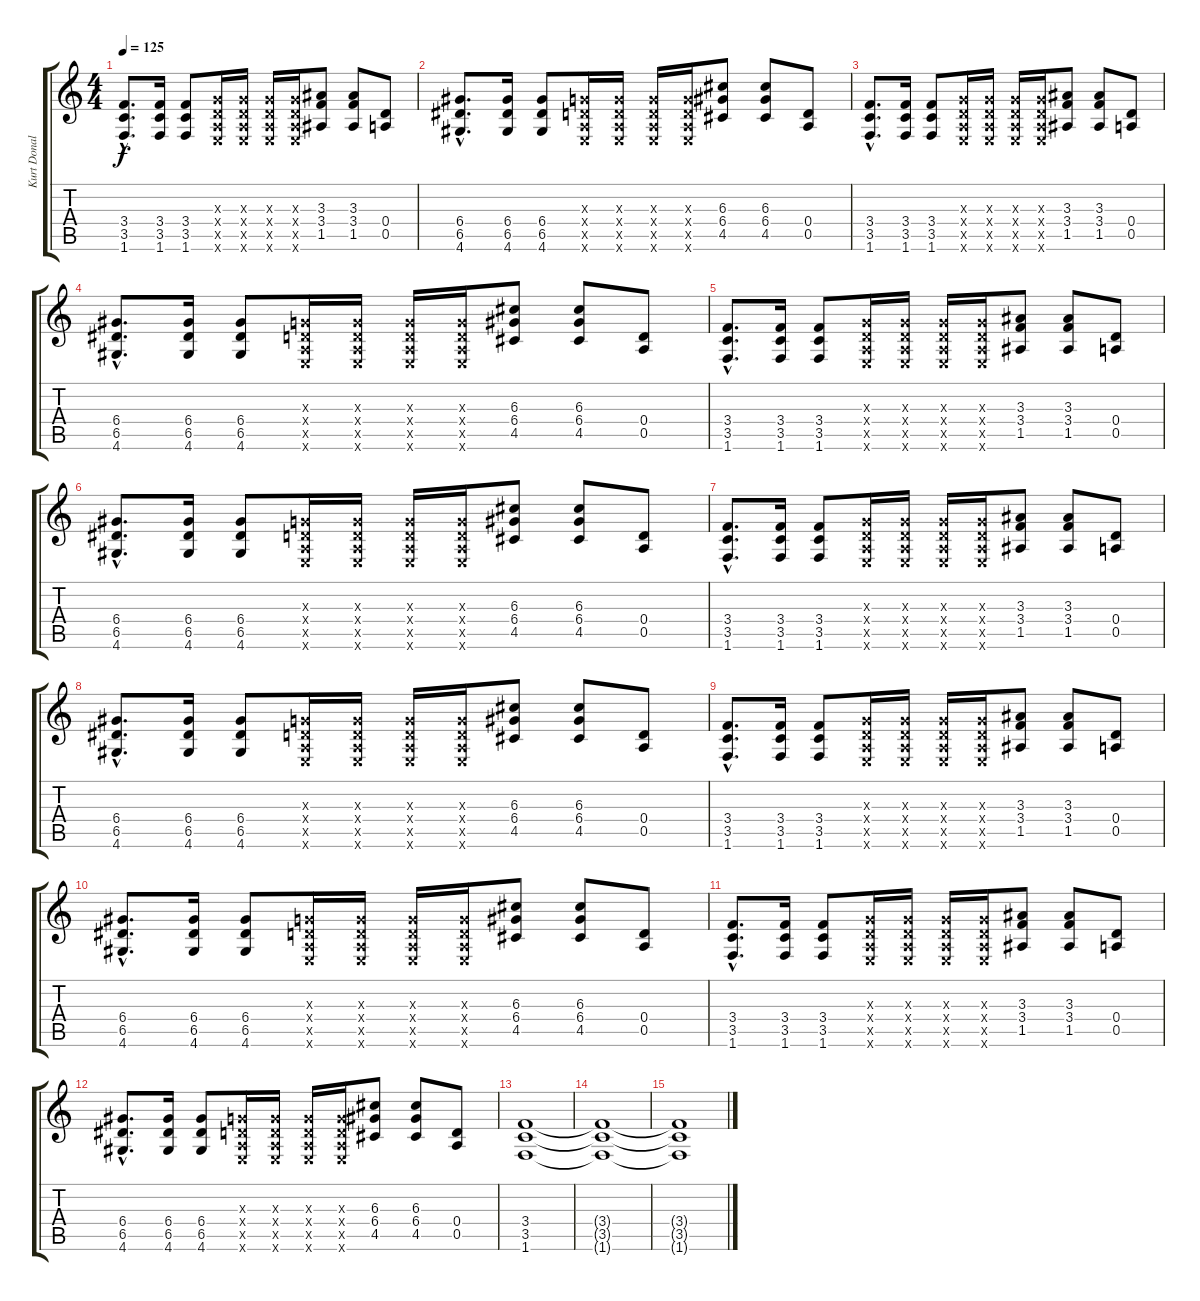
\track ("Kurt Donald Cobain (Guitare)" "Kurt Donal") {instrument electricguitarclean}
\staff {score tabs}
\tuning (E4 B3 G3 D3 A2 E2) {hide}
\ts (4 4)
\tempo 125
\clef g2
\ks c
(3.4{hac} 3.5{hac} 1.6{hac}).8{d dy f} (3.4 3.5 1.6).16 (3.4 3.5 1.6).8 (0.3{x} 0.4{x} 0.5{x} 0.6{x}).16 (0.3{x} 0.4{x} 0.5{x} 0.6{x}).16 (0.3{x} 0.4{x} 0.5{x} 0.6{x}).16 (0.3{x} 0.4{x} 0.5{x} 0.6{x}).16 (3.3 3.4 1.5).8 (3.3 3.4 1.5).8 (0.4 0.5).8 |
(6.4{hac} 6.5{hac} 4.6{hac}).8{d} (6.4 6.5 4.6).16 (6.4 6.5 4.6).8 (0.3{x} 0.4{x} 0.5{x} 0.6{x}).16 (0.3{x} 0.4{x} 0.5{x} 0.6{x}).16 (0.3{x} 0.4{x} 0.5{x} 0.6{x}).16 (0.3{x} 0.4{x} 0.5{x} 0.6{x}).16 (6.3 6.4 4.5).8 (6.3 6.4 4.5).8 (0.4 0.5).8 |
(3.4{hac} 3.5{hac} 1.6{hac}).8{d} (3.4 3.5 1.6).16 (3.4 3.5 1.6).8 (0.3{x} 0.4{x} 0.5{x} 0.6{x}).16 (0.3{x} 0.4{x} 0.5{x} 0.6{x}).16 (0.3{x} 0.4{x} 0.5{x} 0.6{x}).16 (0.3{x} 0.4{x} 0.5{x} 0.6{x}).16 (3.3 3.4 1.5).8 (3.3 3.4 1.5).8 (0.4 0.5).8 |
(6.4{hac} 6.5{hac} 4.6{hac}).8{d} (6.4 6.5 4.6).16 (6.4 6.5 4.6).8 (0.3{x} 0.4{x} 0.5{x} 0.6{x}).16 (0.3{x} 0.4{x} 0.5{x} 0.6{x}).16 (0.3{x} 0.4{x} 0.5{x} 0.6{x}).16 (0.3{x} 0.4{x} 0.5{x} 0.6{x}).16 (6.3 6.4 4.5).8 (6.3 6.4 4.5).8 (0.4 0.5).8 |
(3.4{hac} 3.5{hac} 1.6{hac}).8{d} (3.4 3.5 1.6).16 (3.4 3.5 1.6).8 (0.3{x} 0.4{x} 0.5{x} 0.6{x}).16 (0.3{x} 0.4{x} 0.5{x} 0.6{x}).16 (0.3{x} 0.4{x} 0.5{x} 0.6{x}).16 (0.3{x} 0.4{x} 0.5{x} 0.6{x}).16 (3.3 3.4 1.5).8 (3.3 3.4 1.5).8 (0.4 0.5).8 |
(6.4{hac} 6.5{hac} 4.6{hac}).8{d} (6.4 6.5 4.6).16 (6.4 6.5 4.6).8 (0.3{x} 0.4{x} 0.5{x} 0.6{x}).16 (0.3{x} 0.4{x} 0.5{x} 0.6{x}).16 (0.3{x} 0.4{x} 0.5{x} 0.6{x}).16 (0.3{x} 0.4{x} 0.5{x} 0.6{x}).16 (6.3 6.4 4.5).8 (6.3 6.4 4.5).8 (0.4 0.5).8 |
(3.4{hac} 3.5{hac} 1.6{hac}).8{d} (3.4 3.5 1.6).16 (3.4 3.5 1.6).8 (0.3{x} 0.4{x} 0.5{x} 0.6{x}).16 (0.3{x} 0.4{x} 0.5{x} 0.6{x}).16 (0.3{x} 0.4{x} 0.5{x} 0.6{x}).16 (0.3{x} 0.4{x} 0.5{x} 0.6{x}).16 (3.3 3.4 1.5).8 (3.3 3.4 1.5).8 (0.4 0.5).8 |
(6.4{hac} 6.5{hac} 4.6{hac}).8{d} (6.4 6.5 4.6).16 (6.4 6.5 4.6).8 (0.3{x} 0.4{x} 0.5{x} 0.6{x}).16 (0.3{x} 0.4{x} 0.5{x} 0.6{x}).16 (0.3{x} 0.4{x} 0.5{x} 0.6{x}).16 (0.3{x} 0.4{x} 0.5{x} 0.6{x}).16 (6.3 6.4 4.5).8 (6.3 6.4 4.5).8 (0.4 0.5).8 |
(3.4{hac} 3.5{hac} 1.6{hac}).8{d} (3.4 3.5 1.6).16 (3.4 3.5 1.6).8 (0.3{x} 0.4{x} 0.5{x} 0.6{x}).16 (0.3{x} 0.4{x} 0.5{x} 0.6{x}).16 (0.3{x} 0.4{x} 0.5{x} 0.6{x}).16 (0.3{x} 0.4{x} 0.5{x} 0.6{x}).16 (3.3 3.4 1.5).8 (3.3 3.4 1.5).8 (0.4 0.5).8 |
(6.4{hac} 6.5{hac} 4.6{hac}).8{d} (6.4 6.5 4.6).16 (6.4 6.5 4.6).8 (0.3{x} 0.4{x} 0.5{x} 0.6{x}).16 (0.3{x} 0.4{x} 0.5{x} 0.6{x}).16 (0.3{x} 0.4{x} 0.5{x} 0.6{x}).16 (0.3{x} 0.4{x} 0.5{x} 0.6{x}).16 (6.3 6.4 4.5).8 (6.3 6.4 4.5).8 (0.4 0.5).8 |
(3.4{hac} 3.5{hac} 1.6{hac}).8{d} (3.4 3.5 1.6).16 (3.4 3.5 1.6).8 (0.3{x} 0.4{x} 0.5{x} 0.6{x}).16 (0.3{x} 0.4{x} 0.5{x} 0.6{x}).16 (0.3{x} 0.4{x} 0.5{x} 0.6{x}).16 (0.3{x} 0.4{x} 0.5{x} 0.6{x}).16 (3.3 3.4 1.5).8 (3.3 3.4 1.5).8 (0.4 0.5).8 |
(6.4{hac} 6.5{hac} 4.6{hac}).8{d} (6.4 6.5 4.6).16 (6.4 6.5 4.6).8 (0.3{x} 0.4{x} 0.5{x} 0.6{x}).16 (0.3{x} 0.4{x} 0.5{x} 0.6{x}).16 (0.3{x} 0.4{x} 0.5{x} 0.6{x}).16 (0.3{x} 0.4{x} 0.5{x} 0.6{x}).16 (6.3 6.4 4.5).8 (6.3 6.4 4.5).8 (0.4 0.5).8 |
(3.4 3.5 1.6).1 |
(3.4{t} 3.5{t} 1.6{t}).1 |
(3.4{t} 3.5{t} 1.6{t}).1
